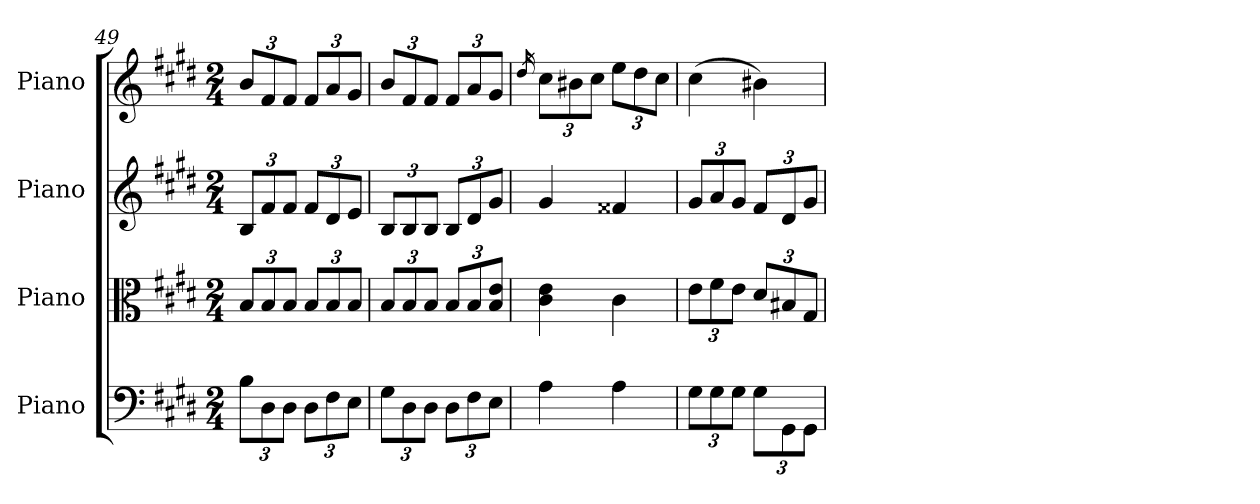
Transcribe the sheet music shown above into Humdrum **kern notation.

**kern	**kern	**kern	**kern
*part4	*part3	*part2	*part1
*staff4	*staff3	*staff2	*staff1
*I"Piano	*I"Piano	*I"Piano	*I"Piano
*I'Pno	*I'Pno	*I'Pno	*I'Pno
*clefF4	*clefC3	*clefG2	*clefG2
*k[f#c#g#d#]	*k[f#c#g#d#]	*k[f#c#g#d#]	*k[f#c#g#d#]
*M2/4	*M2/4	*M2/4	*M2/4
*Xbrackettup	*Xbrackettup	*Xbrackettup	*Xbrackettup
=49	=49	=49	=49
12B\L	12B/L	12B/L	12b/L
12D#\	12B/	12f#/	12f#/
12D#\J	12B/J	12f#/J	12f#/J
12D#\L	12B/L	12f#/L	12f#/L
12F#\	12B/	12d#/	12a/
12E\J	12B/J	12e/J	12g#/J
=50	=50	=50	=50
12G#\L	12B/L	12B/L	12b/L
12D#\	12B/	12B/	12f#/
12D#\J	12B/J	12B/J	12f#/J
12D#\L	12B/L	12B/L	12f#/L
12F#\	12B/	12d#/	12a/
12E\J	12B/ 12e/J	12g#/J	12g#/J
=51	=51	=51	=51
.	.	.	16qdd#/
4A\	4c#\ 4e\	4g#/	12cc#\L
.	.	.	12b#X\
.	.	.	12cc#\J
4A\	4c#\	4f##X/	12ee\L
.	.	.	12dd#\
.	.	.	12cc#\J
=52	=52	=52	=52
12G#\L	12e\L	12g#/L	(4cc#\
12G#\	12f#\	12a/	.
12G#\J	12e\J	12g#/J	.
12G#\L	12d#/L	12f#/L	4b#X\)
12GG#\	12B#X/	12d#/	.
12GG#\J	12G#/J	12g#/J	.
=	=	=	=
*-	*-	*-	*-
